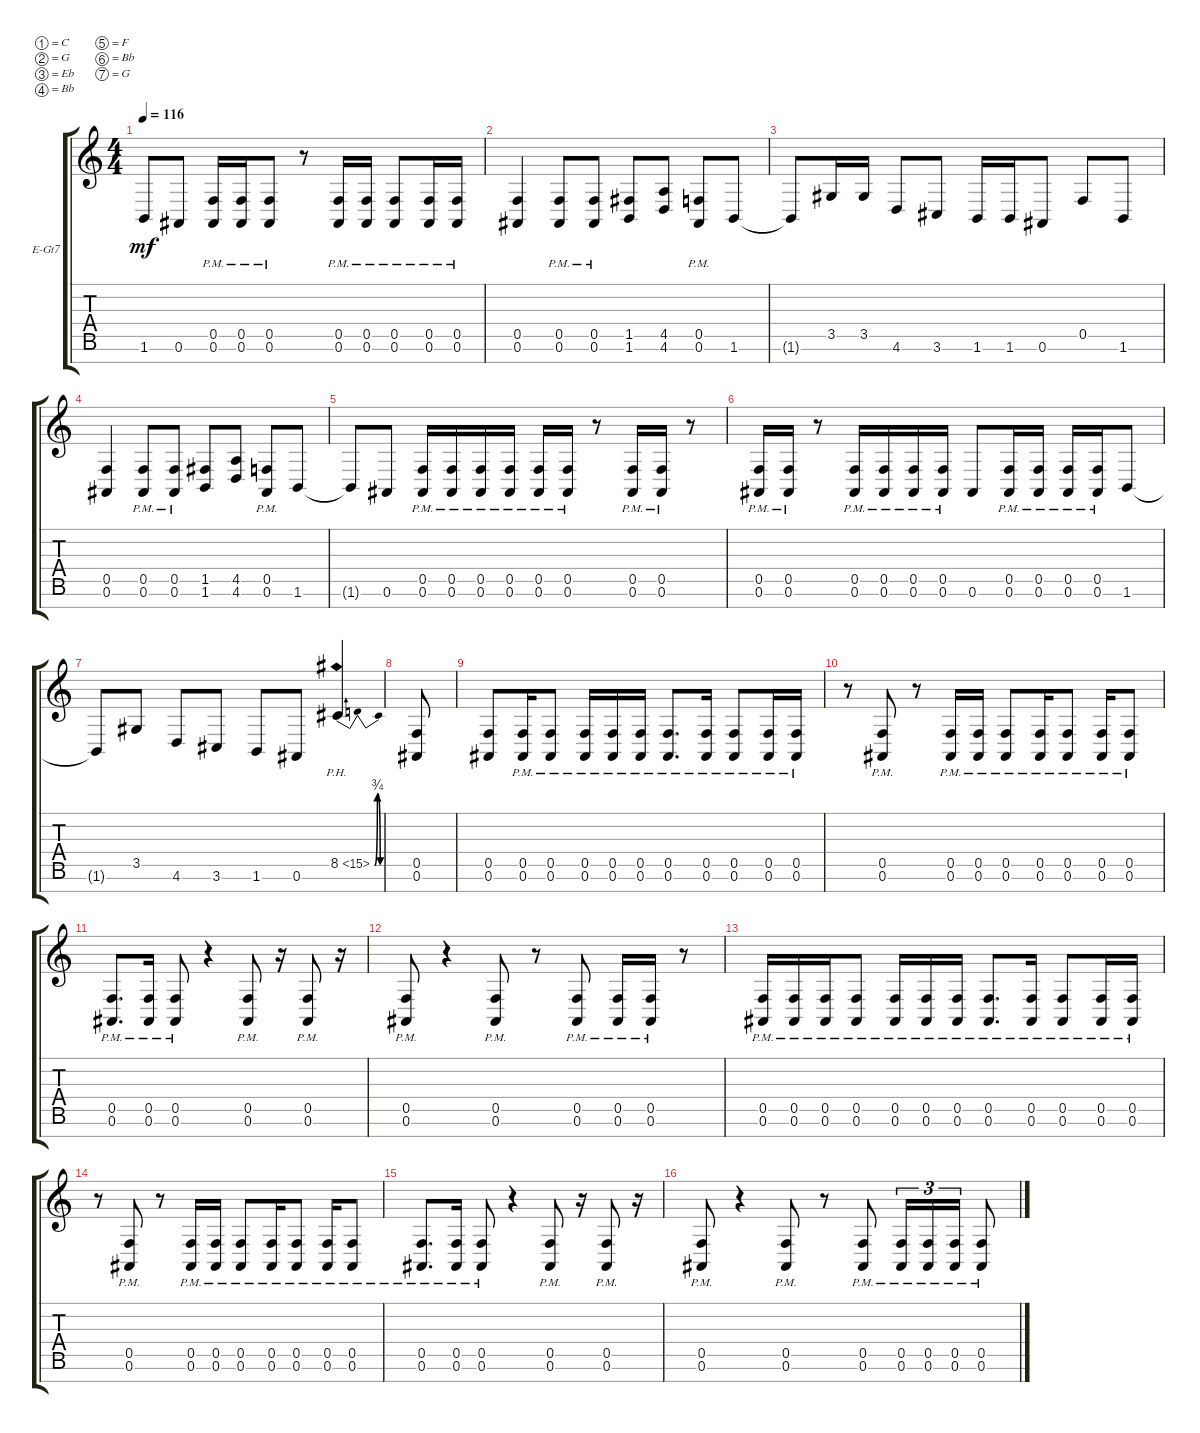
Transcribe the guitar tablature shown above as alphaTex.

\defaultSystemsLayout 4
\bracketExtendMode groupsimilarinstruments
\firstSystemTrackNameOrientation horizontal
\otherSystemsTrackNameOrientation horizontal
\track ("Electric Guitar" "E-Gt7") {instrument distortionguitar}
\staff {score tabs}
\tuning (C4 G3 Eb3 Bb2 F2 Bb1 G1)
\ts (4 4)
\tempo 116
\clef g2
\ks c
1.6{t}.8{dy mf} 0.6.8 (0.6{pm} 0.5{pm}).16 (0.6{pm} 0.5{pm}).16 (0.6{pm} 0.5{pm}).8 r.8 (0.6{pm} 0.5{pm}).16 (0.6{pm} 0.5{pm}).16 (0.6{pm} 0.5{pm}).8 (0.6{pm} 0.5{pm}).16 (0.6{pm} 0.5{pm}).16 |
(0.6 0.5).4 (0.6{pm} 0.5{pm}).8 (0.6{pm} 0.5{pm}).8 (1.6 1.5).8 (4.5 4.6).8 (0.6{pm} 0.5{pm}).8 1.6.8 |
1.6{t}.8 3.5.16 3.5.16 4.6.8 3.6.8 1.6.16 1.6.16 0.6.8 0.5.8 1.6.8 |
(0.6 0.5).4 (0.6{pm} 0.5{pm}).8 (0.6{pm} 0.5{pm}).8 (1.6 1.5).8 (4.5 4.6).8 (0.6{pm} 0.5{pm}).8 1.6.8 |
1.6{t}.8 0.6.8 (0.6{pm} 0.5{pm}).16 (0.6{pm} 0.5{pm}).16 (0.6{pm} 0.5{pm}).16 (0.6{pm} 0.5{pm}).16 (0.6{pm} 0.5{pm}).16 (0.6{pm} 0.5{pm}).16 r.8 (0.6{pm} 0.5{pm}).16 (0.6{pm} 0.5{pm}).16 r.8 |
(0.6{pm} 0.5{pm}).16 (0.6{pm} 0.5{pm}).16 r.8 (0.6{pm} 0.5{pm}).16 (0.6{pm} 0.5{pm}).16 (0.6{pm} 0.5{pm}).16 (0.6{pm} 0.5{pm}).16 0.6.8 (0.6{pm} 0.5{pm}).16 (0.6{pm} 0.5{pm}).16 (0.6{pm} 0.5{pm}).16 (0.6{pm} 0.5{pm}).16 1.6.8 |
1.6{t}.8 3.5.8 4.6.8 3.6.8 1.6.8 0.6.8 8.5{be (bendrelease 0 0 10.2 3 20.4 3 59.4 0) ph 7}.4 |
(0.6 0.5).8 |
(0.6 0.5).8 (0.6{pm} 0.5{pm}).16 (0.6{pm} 0.5{pm}).8 (0.6{pm} 0.5{pm}).16 (0.6{pm} 0.5{pm}).16 (0.6{pm} 0.5{pm}).16 (0.6{pm} 0.5{pm}).8{d} (0.6{pm} 0.5{pm}).16 (0.6{pm} 0.5{pm}).8 (0.6{pm} 0.5{pm}).16 (0.6{pm} 0.5{pm}).16 |
r.8 (0.6{pm} 0.5{pm}).8 r.8 (0.6{pm} 0.5{pm}).16 (0.6{pm} 0.5{pm}).16 (0.6{pm} 0.5{pm}).8 (0.6{pm} 0.5{pm}).16 (0.6{pm} 0.5{pm}).8 (0.6{pm} 0.5{pm}).16 (0.6{pm} 0.5{pm}).8 |
(0.6{pm} 0.5{pm}).8{d} (0.6{pm} 0.5{pm}).16 (0.6{pm} 0.5{pm}).8 r.4 (0.6{pm} 0.5{pm}).8 r.16 (0.6{pm} 0.5{pm}).8 r.16 |
(0.6{pm} 0.5{pm}).8 r.4 (0.6{pm} 0.5{pm}).8 r.8 (0.6{pm} 0.5{pm}).8 (0.6{pm} 0.5{pm}).16 (0.6{pm} 0.5{pm}).16 r.8 |
(0.6 0.5{pm}).16 (0.6 0.5{pm}).16 (0.6 0.5{pm}).16 (0.6 0.5{pm}).8 (0.6 0.5{pm}).16 (0.6 0.5{pm}).16 (0.6 0.5{pm}).16 (0.6{pm} 0.5{pm}).8{d} (0.6 0.5{pm}).16 (0.6 0.5{pm}).8 (0.6 0.5{pm}).16 (0.6 0.5{pm}).16 |
r.8 (0.6{pm} 0.5{pm}).8 r.8 (0.6{pm} 0.5{pm}).16 (0.6{pm} 0.5{pm}).16 (0.6{pm} 0.5{pm}).8 (0.6{pm} 0.5{pm}).16 (0.6{pm} 0.5{pm}).8 (0.6{pm} 0.5{pm}).16 (0.6{pm} 0.5{pm}).8 |
(0.6{pm} 0.5{pm}).8{d} (0.6{pm} 0.5{pm}).16 (0.6{pm} 0.5{pm}).8 r.4 (0.6{pm} 0.5{pm}).8 r.16 (0.6{pm} 0.5{pm}).8 r.16 |
(0.6{pm} 0.5{pm}).8 r.4 (0.6{pm} 0.5{pm}).8 r.8 (0.6{pm} 0.5{pm}).8 (0.6{pm} 0.5{pm}).16{tu (3 2)} (0.6{pm} 0.5{pm}).16{tu (3 2)} (0.6{pm} 0.5{pm}).16{tu (3 2)} (0.6{pm} 0.5{pm}).8
